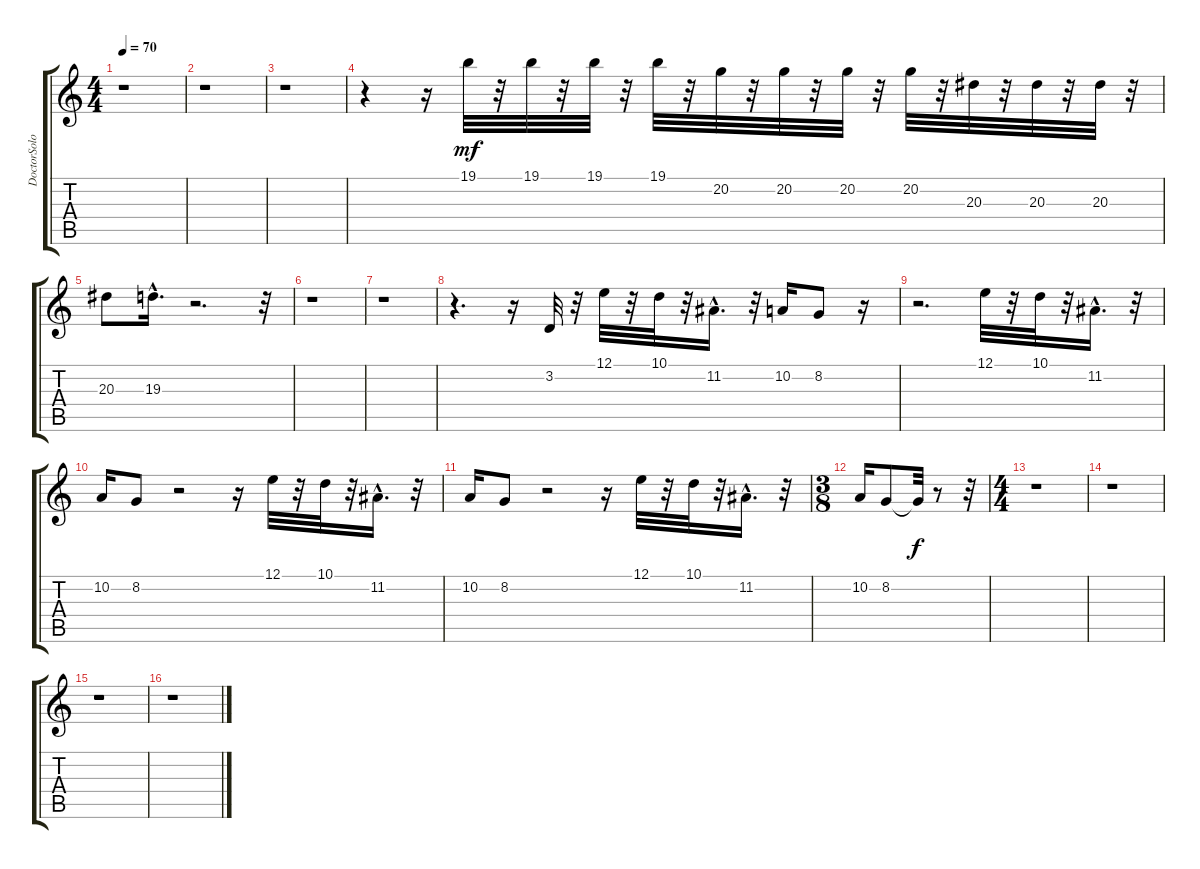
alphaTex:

\track ("DoctorSolo" "DoctorSolo") {instrument tremolostrings}
\staff {score tabs}
\tuning (E4 B3 G3 D3 A2 E2) {hide}
\ts (4 4)
\tempo 70
\clef g2
\ks c
r.1{dy mf instrument tremolostrings} |
r.1 |
r.1 |
r.4 r.16 19.1.32{volume 11} r.32 19.1.32 r.32 19.1.32 r.32 19.1.32 r.32 20.2.32 r.32 20.2.32 r.32 20.2.32 r.32 20.2.32 r.32 20.3.32 r.32 20.3.32 r.32 20.3.32 r.32 |
20.3.8 19.3{hac}.16{d} r.2{d} r.32 |
r.1 |
r.1 |
r.4{d} r.16 3.2.32 r.32 12.1.32 r.32 10.1.32 r.32 11.2{hac}.16{d} r.32 10.2.16 8.2.8 r.16 |
r.2{d} 12.1.32 r.32 10.1.32 r.32 11.2{hac}.16{d} r.32 |
10.2.16 8.2.8 r.2 r.16 12.1.32 r.32 10.1.32 r.32 11.2{hac}.16{d} r.32 |
10.2.16 8.2.8 r.2 r.16 12.1.32 r.32 10.1.32 r.32 11.2{hac}.16{d} r.32 |
\ts (3 8)
10.2.16 8.2.8 8.2{t}.32{dy f} r.8 r.32 |
\ts (4 4)
r.1 |
r.1 |
r.1 |
r.1
